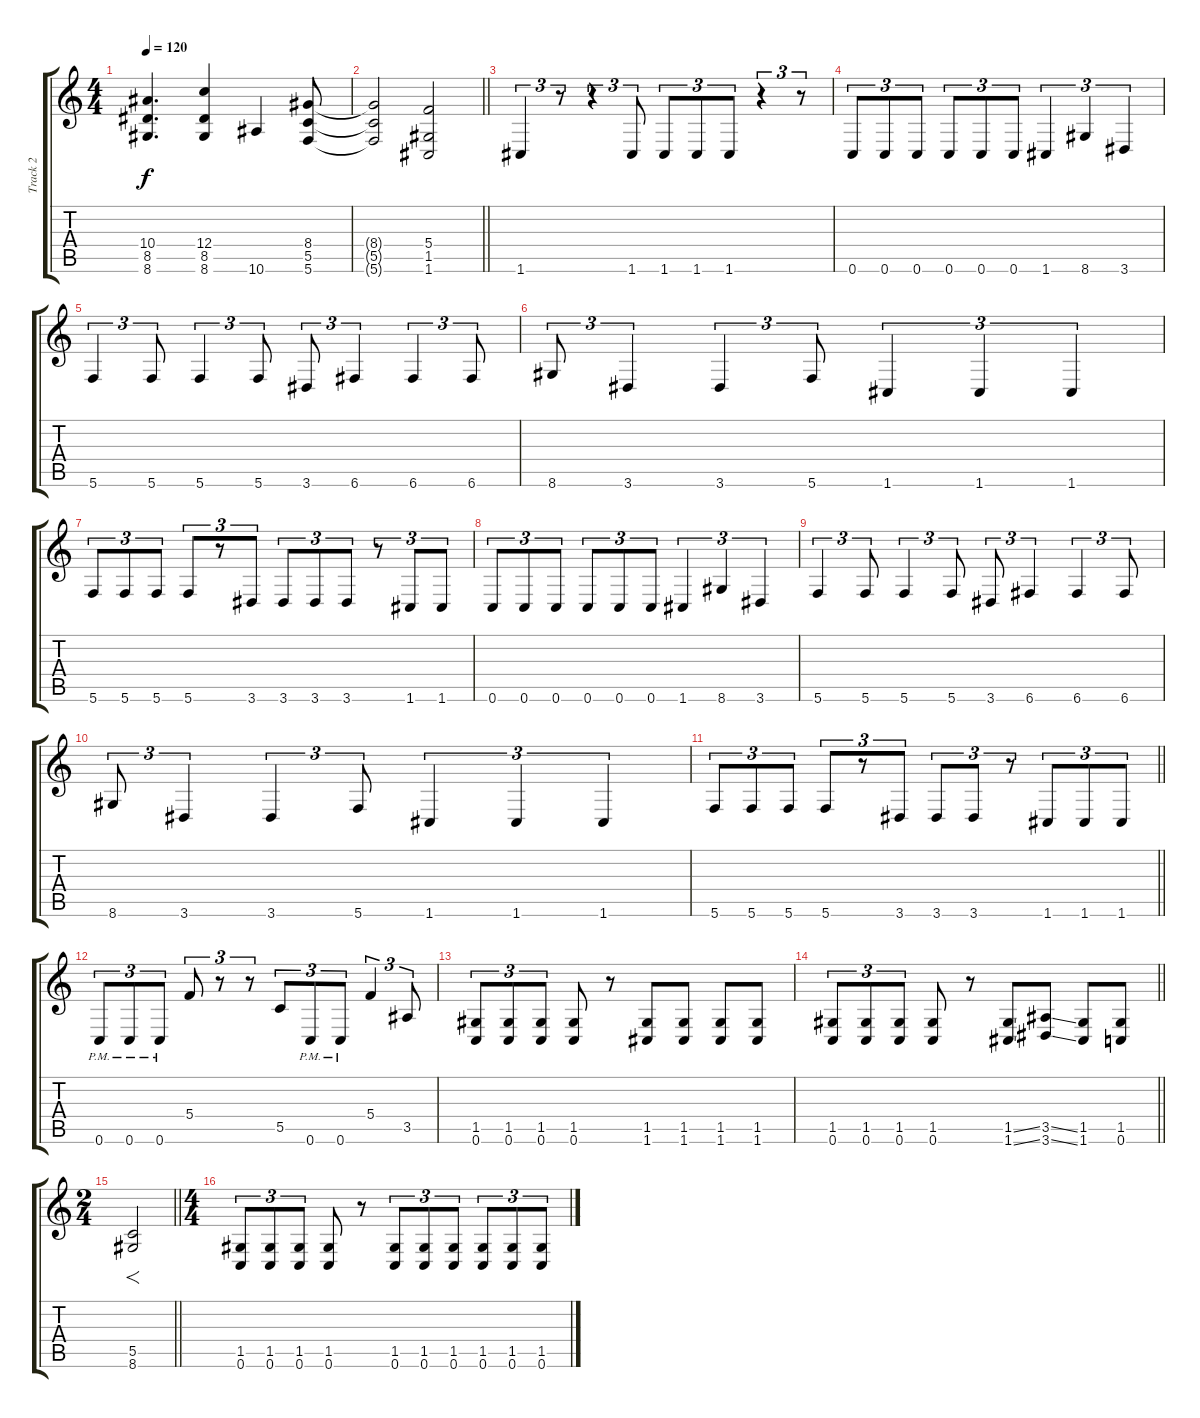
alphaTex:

\track ("Track 2" "Track 2") {instrument distortionguitar}
\staff {score tabs}
\tuning (D4 A3 F3 C3 G2 C2) {hide}
\ts (4 4)
\tempo 120
\clef g2
\ks c
(10.4 8.5 8.6).4{d dy f} (12.4 8.5 8.6).4 10.6.4 (8.4 5.5 5.6).8 |
\barLineRight lightlight
(8.4{t} 5.5{t} 5.6{t}).2 (5.4 1.5 1.6).2 |
\section ("" "")
1.6.4{tu (3 2)} r.8{tu (3 2)} r.4{tu (3 2)} 1.6.8{tu (3 2)} 1.6.8{tu (3 2)} 1.6.8{tu (3 2)} 1.6.8{tu (3 2)} r.4{tu (3 2)} r.8{tu (3 2)} |
0.6.8{tu (3 2)} 0.6.8{tu (3 2)} 0.6.8{tu (3 2)} 0.6.8{tu (3 2)} 0.6.8{tu (3 2)} 0.6.8{tu (3 2)} 1.6.4{tu (3 2)} 8.6.4{tu (3 2)} 3.6.4{tu (3 2)} |
5.6.4{tu (3 2)} 5.6.8{tu (3 2)} 5.6.4{tu (3 2)} 5.6.8{tu (3 2)} 3.6.8{tu (3 2)} 6.6.4{tu (3 2)} 6.6.4{tu (3 2)} 6.6.8{tu (3 2)} |
8.6.8{tu (3 2)} 3.6.4{tu (3 2)} 3.6.4{tu (3 2)} 5.6.8{tu (3 2)} 1.6.4{tu (3 2)} 1.6.4{tu (3 2)} 1.6.4{tu (3 2)} |
5.6.8{tu (3 2)} 5.6.8{tu (3 2)} 5.6.8{tu (3 2)} 5.6.8{tu (3 2)} r.8{tu (3 2)} 3.6.8{tu (3 2)} 3.6.8{tu (3 2)} 3.6.8{tu (3 2)} 3.6.8{tu (3 2)} r.8{tu (3 2)} 1.6.8{tu (3 2)} 1.6.8{tu (3 2)} |
0.6.8{tu (3 2)} 0.6.8{tu (3 2)} 0.6.8{tu (3 2)} 0.6.8{tu (3 2)} 0.6.8{tu (3 2)} 0.6.8{tu (3 2)} 1.6.4{tu (3 2)} 8.6.4{tu (3 2)} 3.6.4{tu (3 2)} |
5.6.4{tu (3 2)} 5.6.8{tu (3 2)} 5.6.4{tu (3 2)} 5.6.8{tu (3 2)} 3.6.8{tu (3 2)} 6.6.4{tu (3 2)} 6.6.4{tu (3 2)} 6.6.8{tu (3 2)} |
8.6.8{tu (3 2)} 3.6.4{tu (3 2)} 3.6.4{tu (3 2)} 5.6.8{tu (3 2)} 1.6.4{tu (3 2)} 1.6.4{tu (3 2)} 1.6.4{tu (3 2)} |
\barLineRight lightlight
5.6.8{tu (3 2)} 5.6.8{tu (3 2)} 5.6.8{tu (3 2)} 5.6.8{tu (3 2)} r.8{tu (3 2)} 3.6.8{tu (3 2)} 3.6.8{tu (3 2)} 3.6.8{tu (3 2)} r.8{tu (3 2)} 1.6.8{tu (3 2)} 1.6.8{tu (3 2)} 1.6.8{tu (3 2)} |
\section ("" "")
0.6{pm}.8{tu (3 2)} 0.6{pm}.8{tu (3 2)} 0.6{pm}.8{tu (3 2)} 5.4.8{tu (3 2)} r.8{tu (3 2)} r.8{tu (3 2)} 5.5.8{tu (3 2)} 0.6{pm}.8{tu (3 2)} 0.6{pm}.8{tu (3 2)} 5.4.4{tu (3 2)} 3.5.8{tu (3 2)} |
(1.5 0.6).8{tu (3 2)} (1.5 0.6).8{tu (3 2)} (1.5 0.6).8{tu (3 2)} (1.5 0.6).8 r.8 (1.5 1.6).8 (1.5 1.6).8 (1.5 1.6).8 (1.5 1.6).8 |
\barLineRight lightlight
(1.5 0.6).8{tu (3 2)} (1.5 0.6).8{tu (3 2)} (1.5 0.6).8{tu (3 2)} (1.5 0.6).8 r.8 (1.5{ss} 1.6{ss}).8 (3.5{ss} 3.6{ss}).8 (1.5 1.6).8 (1.5 0.6).8 |
\ts (2 4)
\barLineRight lightlight
(5.5 8.6).2{f} |
\ts (4 4)
\section ("" "")
(1.5 0.6).8{tu (3 2)} (1.5 0.6).8{tu (3 2)} (1.5 0.6).8{tu (3 2)} (1.5 0.6).8 r.8 (1.5 0.6).8{tu (3 2)} (1.5 0.6).8{tu (3 2)} (1.5 0.6).8{tu (3 2)} (1.5 0.6).8{tu (3 2)} (1.5 0.6).8{tu (3 2)} (1.5 0.6).8{tu (3 2)}
